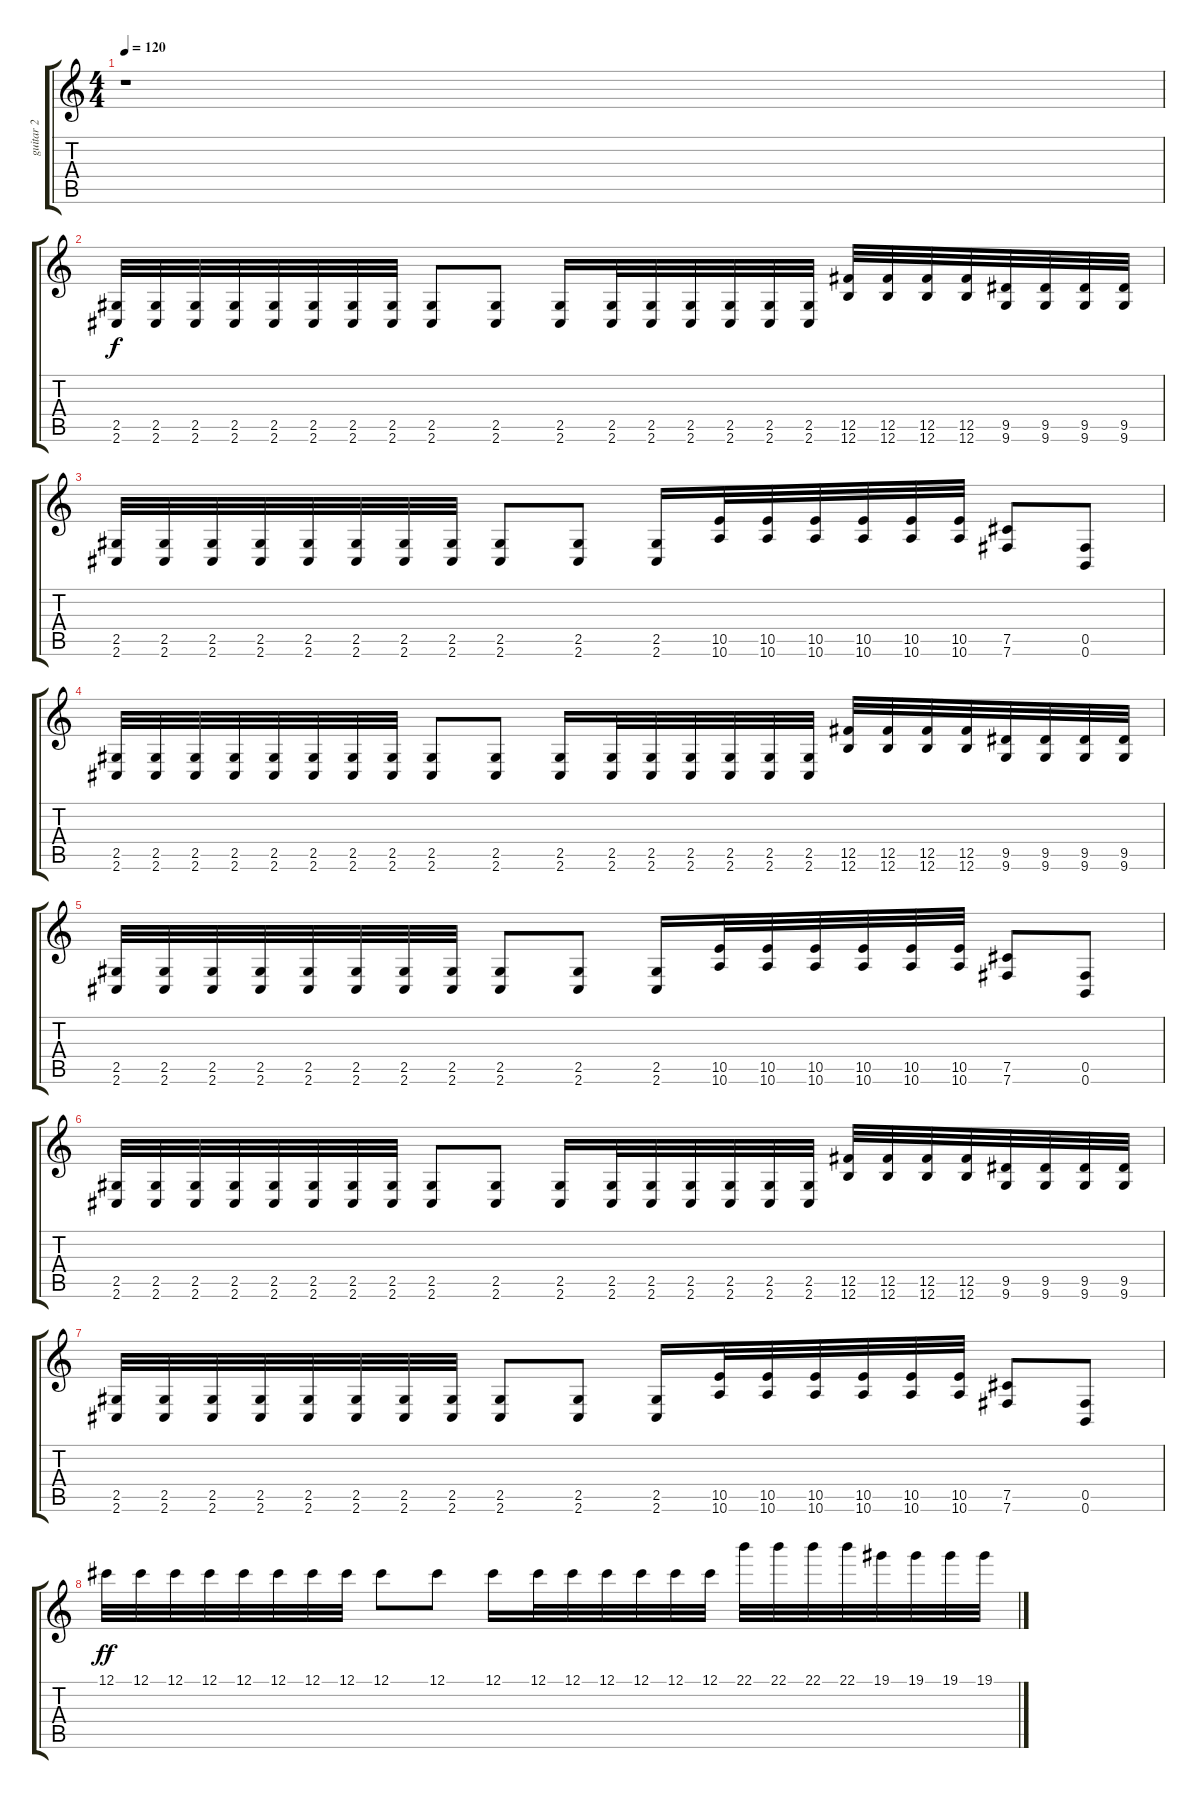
\track ("guitar 2" "guitar 2") {instrument overdrivenguitar}
\staff {score tabs}
\tuning (Db4 Ab3 E3 B2 Gb2 B1) {hide}
\ts (4 4)
\tempo 120
\clef g2
\ks c
r.1{dy f} |
(2.5 2.6).32 (2.5 2.6).32 (2.5 2.6).32 (2.5 2.6).32 (2.5 2.6).32 (2.5 2.6).32 (2.5 2.6).32 (2.5 2.6).32 (2.5 2.6).8 (2.5 2.6).8 (2.5 2.6).16 (2.5 2.6).32 (2.5 2.6).32 (2.5 2.6).32 (2.5 2.6).32 (2.5 2.6).32 (2.5 2.6).32 (12.5 12.6).32 (12.5 12.6).32 (12.5 12.6).32 (12.5 12.6).32 (9.5 9.6).32 (9.5 9.6).32 (9.5 9.6).32 (9.5 9.6).32 |
(2.5 2.6).32 (2.5 2.6).32 (2.5 2.6).32 (2.5 2.6).32 (2.5 2.6).32 (2.5 2.6).32 (2.5 2.6).32 (2.5 2.6).32 (2.5 2.6).8 (2.5 2.6).8 (2.5 2.6).16 (10.5 10.6).32 (10.5 10.6).32 (10.5 10.6).32 (10.5 10.6).32 (10.5 10.6).32 (10.5 10.6).32 (7.5 7.6).8 (0.5 0.6).8 |
(2.5 2.6).32 (2.5 2.6).32 (2.5 2.6).32 (2.5 2.6).32 (2.5 2.6).32 (2.5 2.6).32 (2.5 2.6).32 (2.5 2.6).32 (2.5 2.6).8 (2.5 2.6).8 (2.5 2.6).16 (2.5 2.6).32 (2.5 2.6).32 (2.5 2.6).32 (2.5 2.6).32 (2.5 2.6).32 (2.5 2.6).32 (12.5 12.6).32 (12.5 12.6).32 (12.5 12.6).32 (12.5 12.6).32 (9.5 9.6).32 (9.5 9.6).32 (9.5 9.6).32 (9.5 9.6).32 |
(2.5 2.6).32 (2.5 2.6).32 (2.5 2.6).32 (2.5 2.6).32 (2.5 2.6).32 (2.5 2.6).32 (2.5 2.6).32 (2.5 2.6).32 (2.5 2.6).8 (2.5 2.6).8 (2.5 2.6).16 (10.5 10.6).32 (10.5 10.6).32 (10.5 10.6).32 (10.5 10.6).32 (10.5 10.6).32 (10.5 10.6).32 (7.5 7.6).8 (0.5 0.6).8 |
(2.5 2.6).32 (2.5 2.6).32 (2.5 2.6).32 (2.5 2.6).32 (2.5 2.6).32 (2.5 2.6).32 (2.5 2.6).32 (2.5 2.6).32 (2.5 2.6).8 (2.5 2.6).8 (2.5 2.6).16 (2.5 2.6).32 (2.5 2.6).32 (2.5 2.6).32 (2.5 2.6).32 (2.5 2.6).32 (2.5 2.6).32 (12.5 12.6).32 (12.5 12.6).32 (12.5 12.6).32 (12.5 12.6).32 (9.5 9.6).32 (9.5 9.6).32 (9.5 9.6).32 (9.5 9.6).32 |
(2.5 2.6).32 (2.5 2.6).32 (2.5 2.6).32 (2.5 2.6).32 (2.5 2.6).32 (2.5 2.6).32 (2.5 2.6).32 (2.5 2.6).32 (2.5 2.6).8 (2.5 2.6).8 (2.5 2.6).16 (10.5 10.6).32 (10.5 10.6).32 (10.5 10.6).32 (10.5 10.6).32 (10.5 10.6).32 (10.5 10.6).32 (7.5 7.6).8 (0.5 0.6).8 |
12.1.32{dy ff} 12.1.32 12.1.32 12.1.32 12.1.32 12.1.32 12.1.32 12.1.32 12.1.8 12.1.8 12.1.16 12.1.32 12.1.32 12.1.32 12.1.32 12.1.32 12.1.32 22.1.32 22.1.32 22.1.32 22.1.32 19.1.32 19.1.32 19.1.32 19.1.32
